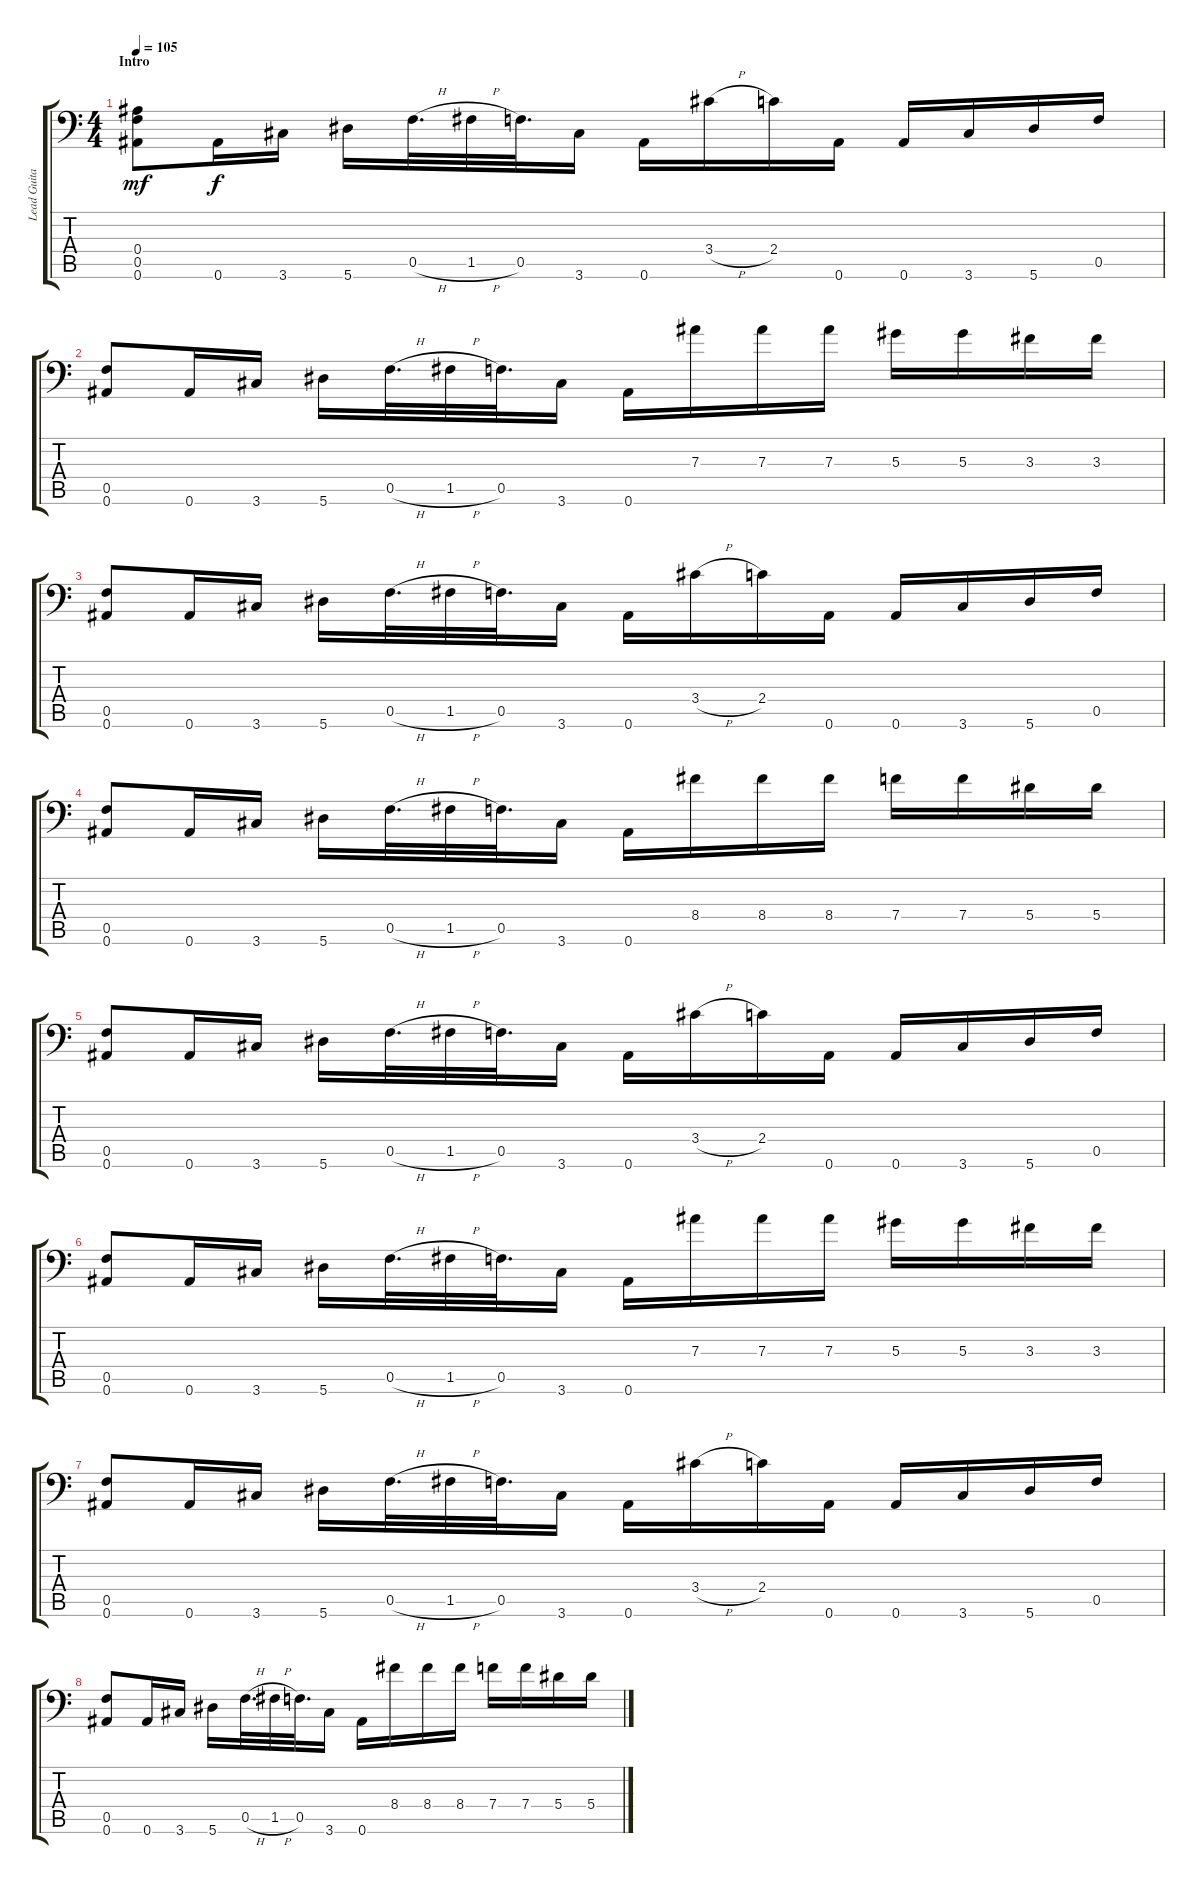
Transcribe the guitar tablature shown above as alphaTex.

\track ("Lead Guitar" "Lead Guita") {instrument distortionguitar}
\staff {score tabs}
\tuning (C4 G3 Eb3 Bb2 F2 Bb1) {hide}
\ts (4 4)
\section ("" "Intro")
\tempo 105
\clef f4
\ks c
(0.4 0.5 0.6).8{dy mf instrument distortionguitar} 0.6.16{dy f} 3.6.16 5.6.16 0.5{h}.32{d} 1.5{h}.32 0.5.32{d} 3.6.16 0.6.16 3.4{h}.16 2.4.16 0.6.16 0.6.16 3.6.16 5.6.16 0.5.16 |
(0.5 0.6).8 0.6.16 3.6.16 5.6.16 0.5{h}.32{d} 1.5{h}.32 0.5.32{d} 3.6.16 0.6.16 7.3.16 7.3.16 7.3.16 5.3.16 5.3.16 3.3.16 3.3.16 |
(0.5 0.6).8 0.6.16 3.6.16 5.6.16 0.5{h}.32{d} 1.5{h}.32 0.5.32{d} 3.6.16 0.6.16 3.4{h}.16 2.4.16 0.6.16 0.6.16 3.6.16 5.6.16 0.5.16 |
(0.5 0.6).8 0.6.16 3.6.16 5.6.16 0.5{h}.32{d} 1.5{h}.32 0.5.32{d} 3.6.16 0.6.16 8.4.16 8.4.16 8.4.16 7.4.16 7.4.16 5.4.16 5.4.16 |
(0.5 0.6).8 0.6.16 3.6.16 5.6.16 0.5{h}.32{d} 1.5{h}.32 0.5.32{d} 3.6.16 0.6.16 3.4{h}.16 2.4.16 0.6.16 0.6.16 3.6.16 5.6.16 0.5.16 |
(0.5 0.6).8 0.6.16 3.6.16 5.6.16 0.5{h}.32{d} 1.5{h}.32 0.5.32{d} 3.6.16 0.6.16 7.3.16 7.3.16 7.3.16 5.3.16 5.3.16 3.3.16 3.3.16 |
(0.5 0.6).8 0.6.16 3.6.16 5.6.16 0.5{h}.32{d} 1.5{h}.32 0.5.32{d} 3.6.16 0.6.16 3.4{h}.16 2.4.16 0.6.16 0.6.16 3.6.16 5.6.16 0.5.16 |
(0.5 0.6).8 0.6.16 3.6.16 5.6.16 0.5{h}.32{d} 1.5{h}.32 0.5.32{d} 3.6.16 0.6.16 8.4.16 8.4.16 8.4.16 7.4.16 7.4.16 5.4.16 5.4.16
